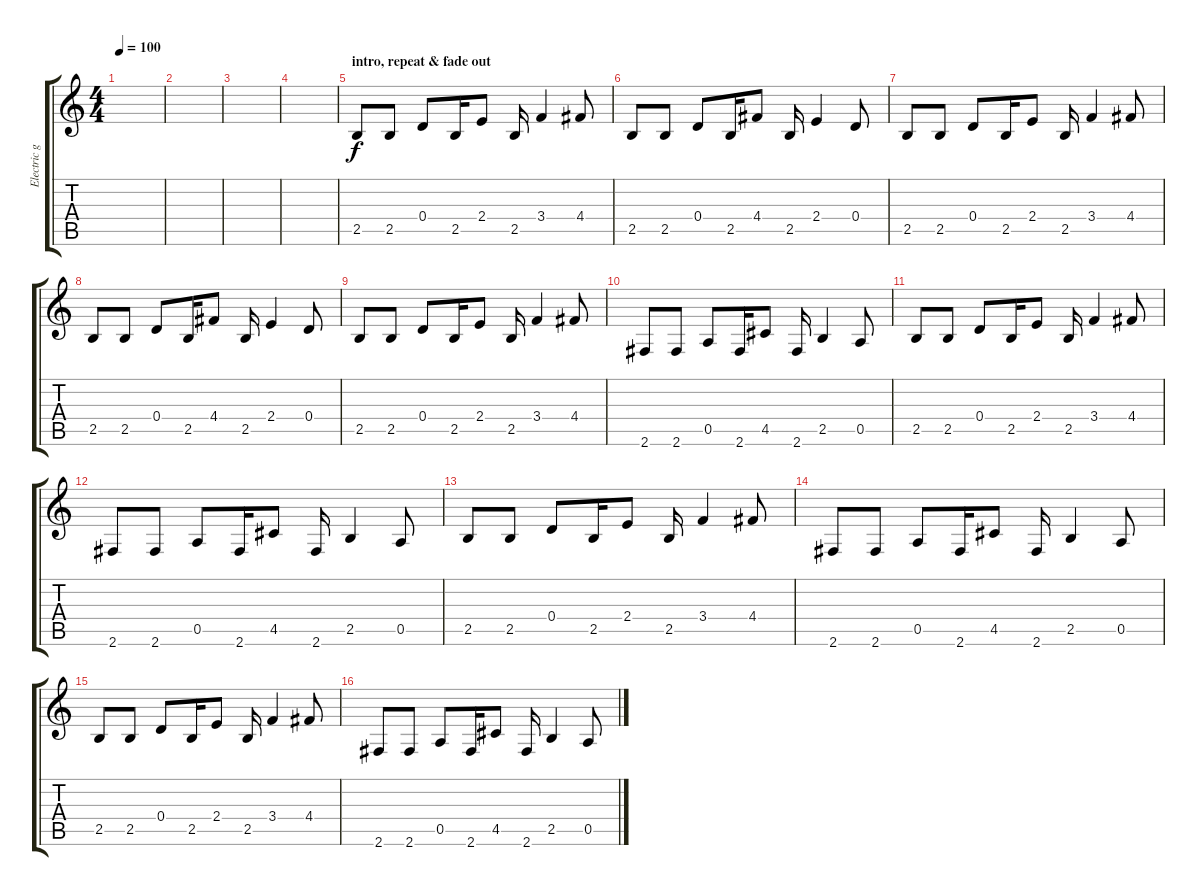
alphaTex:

\track ("Electric guitar" "Electric g") {instrument electricguitarclean}
\staff {score tabs}
\tuning (E4 B3 G3 D3 A2 E2) {hide}
\ts (4 4)
\tempo 100
\clef g2
\ks c
|
|
|
|
\section ("" "intro, repeat & fade out")
2.5.8 2.5.8 0.4.8 2.5.16 2.4.8 2.5.16 3.4.4 4.4.8 |
2.5.8 2.5.8 0.4.8 2.5.16 4.4.8 2.5.16 2.4.4 0.4.8 |
2.5.8 2.5.8 0.4.8 2.5.16 2.4.8 2.5.16 3.4.4 4.4.8 |
2.5.8 2.5.8 0.4.8 2.5.16 4.4.8 2.5.16 2.4.4 0.4.8 |
2.5.8 2.5.8 0.4.8 2.5.16 2.4.8 2.5.16 3.4.4 4.4.8 |
2.6.8 2.6.8 0.5.8 2.6.16 4.5.8 2.6.16 2.5.4 0.5.8 |
2.5.8 2.5.8 0.4.8 2.5.16 2.4.8 2.5.16 3.4.4 4.4.8 |
2.6.8 2.6.8 0.5.8 2.6.16 4.5.8 2.6.16 2.5.4 0.5.8 |
2.5.8 2.5.8 0.4.8 2.5.16 2.4.8 2.5.16 3.4.4 4.4.8 |
2.6.8 2.6.8 0.5.8 2.6.16 4.5.8 2.6.16 2.5.4 0.5.8 |
2.5.8{volume 2} 2.5.8 0.4.8 2.5.16 2.4.8 2.5.16 3.4.4 4.4.8 |
2.6.8 2.6.8 0.5.8 2.6.16 4.5.8 2.6.16 2.5.4 0.5.8
